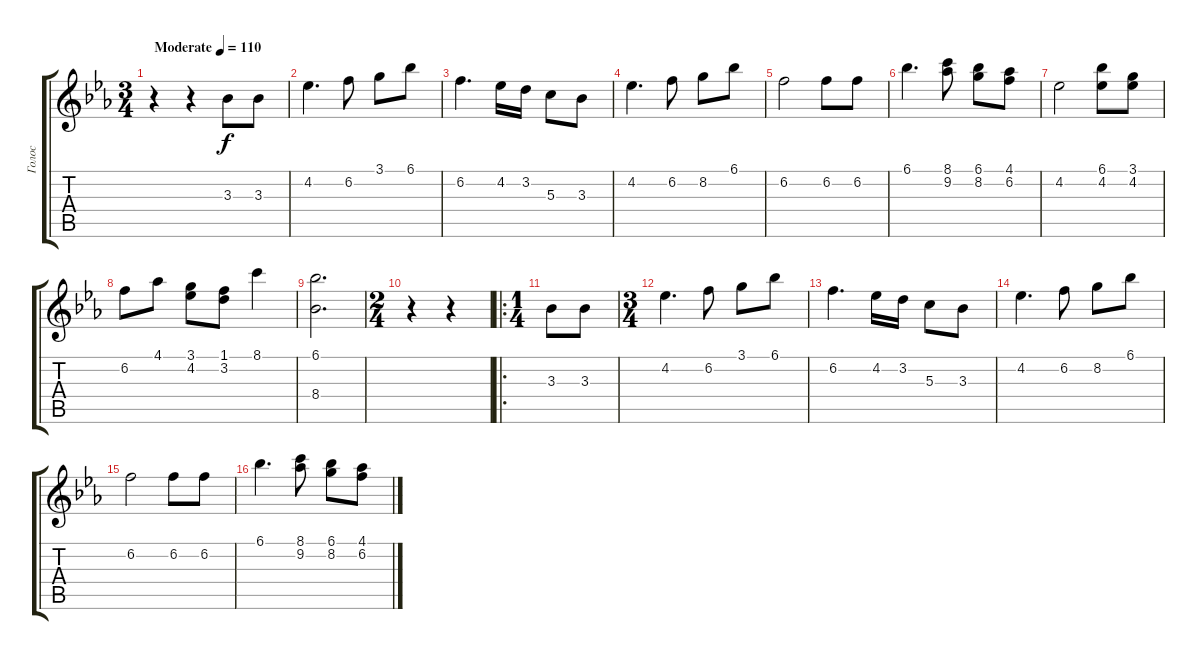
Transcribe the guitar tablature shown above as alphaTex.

\track ("Голос" "Голос") {instrument acousticguitarsteel}
\staff {score tabs}
\tuning (E4 B3 G3 D3 A2 E2) {hide}
\ts (3 4)
\tempo (110 "Moderate")
\clef g2
\ks eb
r.4{dy f instrument acousticguitarsteel} r.4 3.3.8 3.3.8 |
4.2.4{d} 6.2.8 3.1.8 6.1.8 |
6.2.4{d} 4.2.16 3.2.16 5.3.8 3.3.8 |
4.2.4{d} 6.2.8 8.2.8 6.1.8 |
6.2.2 6.2.8 6.2.8 |
6.1.4{d} (8.1 9.2).8 (6.1 8.2).8 (4.1 6.2).8 |
4.2.2 (6.1 4.2).8 (3.1 4.2).8 |
6.2.8 4.1.8 (3.1 4.2).8 (1.1 3.2).8 8.1.4 |
(6.1 8.4).2{d} |
\ts (2 4)
r.4 r.4 |
\ro
\ts (1 4)
3.3.8 3.3.8 |
\ts (3 4)
4.2.4{d} 6.2.8 3.1.8 6.1.8 |
6.2.4{d} 4.2.16 3.2.16 5.3.8 3.3.8 |
4.2.4{d} 6.2.8 8.2.8 6.1.8 |
6.2.2 6.2.8 6.2.8 |
6.1.4{d} (8.1 9.2).8 (6.1 8.2).8 (4.1 6.2).8
